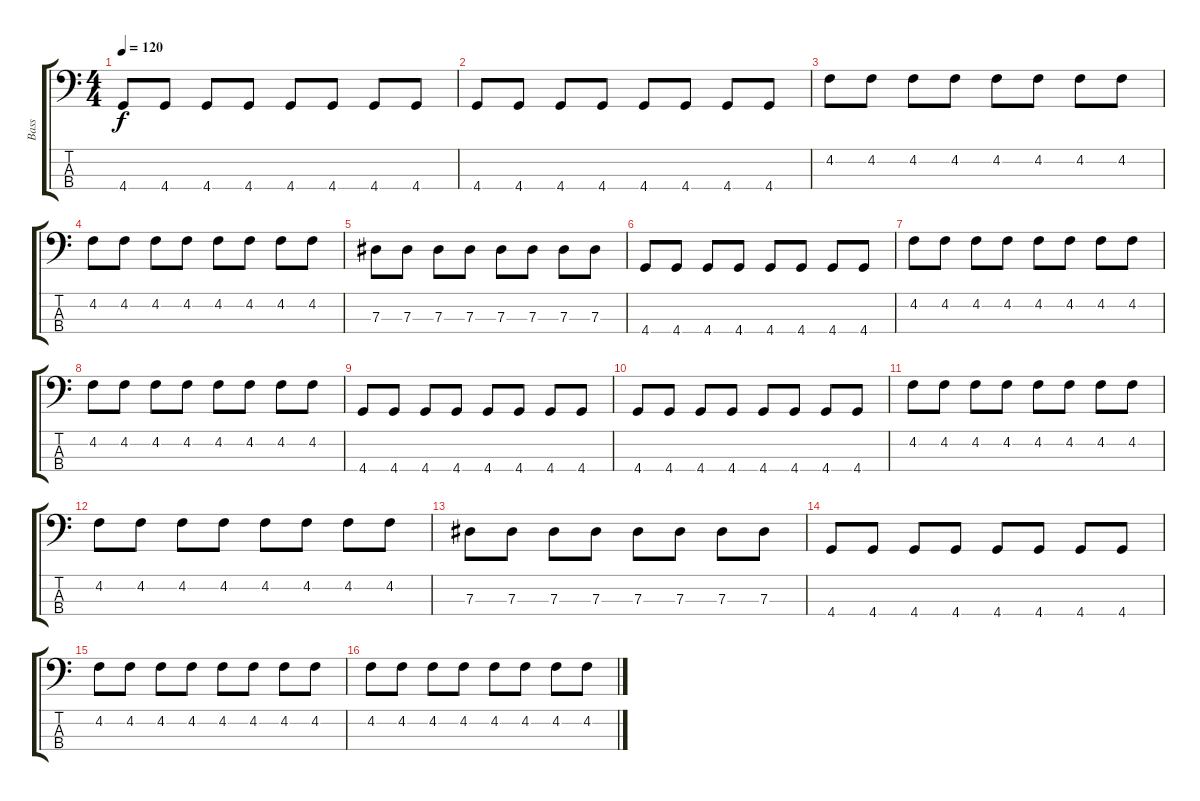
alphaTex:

\track ("Bass" "Bass") {instrument acousticbass}
\staff {score tabs}
\tuning (Gb2 Db2 Ab1 Eb1) {hide}
\ts (4 4)
\tempo 120
\clef f4
\ks c
4.4.8{dy f} 4.4.8 4.4.8 4.4.8 4.4.8 4.4.8 4.4.8 4.4.8 |
4.4.8 4.4.8 4.4.8 4.4.8 4.4.8 4.4.8 4.4.8 4.4.8 |
4.2.8 4.2.8 4.2.8 4.2.8 4.2.8 4.2.8 4.2.8 4.2.8 |
4.2.8 4.2.8 4.2.8 4.2.8 4.2.8 4.2.8 4.2.8 4.2.8 |
7.3.8 7.3.8 7.3.8 7.3.8 7.3.8 7.3.8 7.3.8 7.3.8 |
4.4.8 4.4.8 4.4.8 4.4.8 4.4.8 4.4.8 4.4.8 4.4.8 |
4.2.8 4.2.8 4.2.8 4.2.8 4.2.8 4.2.8 4.2.8 4.2.8 |
4.2.8 4.2.8 4.2.8 4.2.8 4.2.8 4.2.8 4.2.8 4.2.8 |
4.4.8 4.4.8 4.4.8 4.4.8 4.4.8 4.4.8 4.4.8 4.4.8 |
4.4.8 4.4.8 4.4.8 4.4.8 4.4.8 4.4.8 4.4.8 4.4.8 |
4.2.8 4.2.8 4.2.8 4.2.8 4.2.8 4.2.8 4.2.8 4.2.8 |
4.2.8 4.2.8 4.2.8 4.2.8 4.2.8 4.2.8 4.2.8 4.2.8 |
7.3.8 7.3.8 7.3.8 7.3.8 7.3.8 7.3.8 7.3.8 7.3.8 |
4.4.8 4.4.8 4.4.8 4.4.8 4.4.8 4.4.8 4.4.8 4.4.8 |
4.2.8 4.2.8 4.2.8 4.2.8 4.2.8 4.2.8 4.2.8 4.2.8 |
4.2.8 4.2.8 4.2.8 4.2.8 4.2.8 4.2.8 4.2.8 4.2.8
